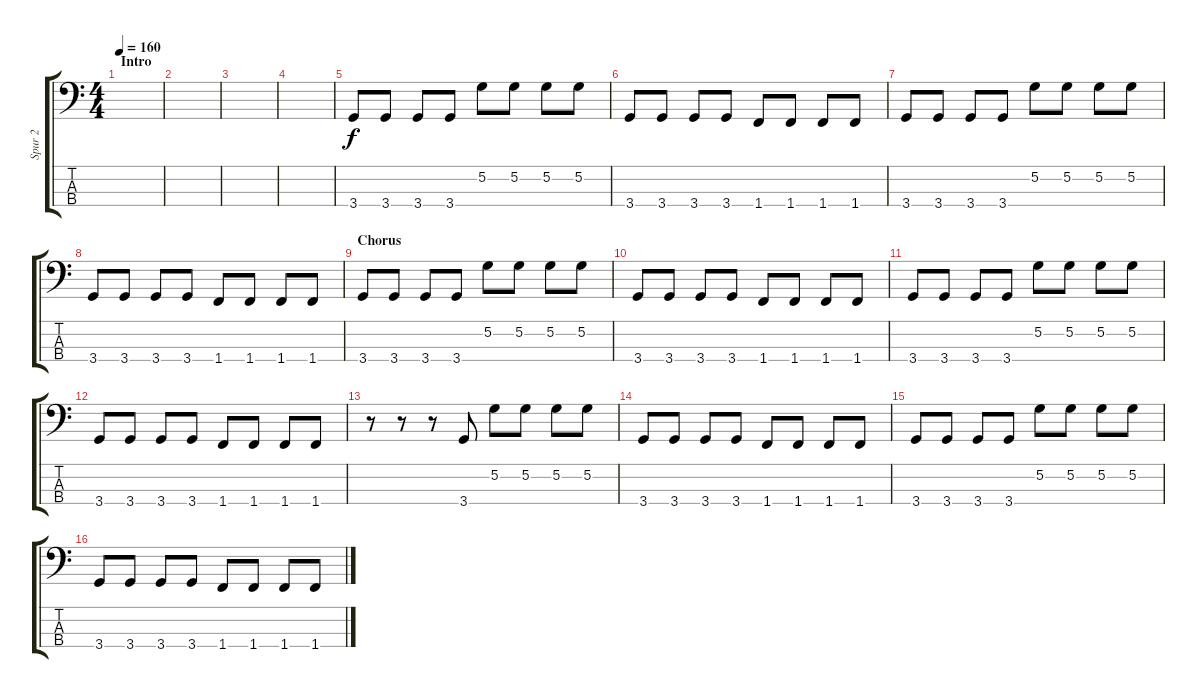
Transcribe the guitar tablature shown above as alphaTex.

\track ("Spur 2" "Spur 2") {instrument electricbasspick}
\staff {score tabs}
\tuning (G2 D2 A1 E1) {hide}
\ts (4 4)
\section ("" "Intro")
\tempo 160
\clef f4
\ks c
|
|
|
|
3.4.8 3.4.8 3.4.8 3.4.8 5.2.8 5.2.8 5.2.8 5.2.8 |
3.4.8 3.4.8 3.4.8 3.4.8 1.4.8 1.4.8 1.4.8 1.4.8 |
3.4.8 3.4.8 3.4.8 3.4.8 5.2.8 5.2.8 5.2.8 5.2.8 |
3.4.8 3.4.8 3.4.8 3.4.8 1.4.8 1.4.8 1.4.8 1.4.8 |
\section ("" "Chorus")
3.4.8 3.4.8 3.4.8 3.4.8 5.2.8 5.2.8 5.2.8 5.2.8 |
3.4.8 3.4.8 3.4.8 3.4.8 1.4.8 1.4.8 1.4.8 1.4.8 |
3.4.8 3.4.8 3.4.8 3.4.8 5.2.8 5.2.8 5.2.8 5.2.8 |
3.4.8 3.4.8 3.4.8 3.4.8 1.4.8 1.4.8 1.4.8 1.4.8 |
r.8 r.8 r.8 3.4.8 5.2.8 5.2.8 5.2.8 5.2.8 |
3.4.8 3.4.8 3.4.8 3.4.8 1.4.8 1.4.8 1.4.8 1.4.8 |
3.4.8 3.4.8 3.4.8 3.4.8 5.2.8 5.2.8 5.2.8 5.2.8 |
3.4.8 3.4.8 3.4.8 3.4.8 1.4.8 1.4.8 1.4.8 1.4.8
